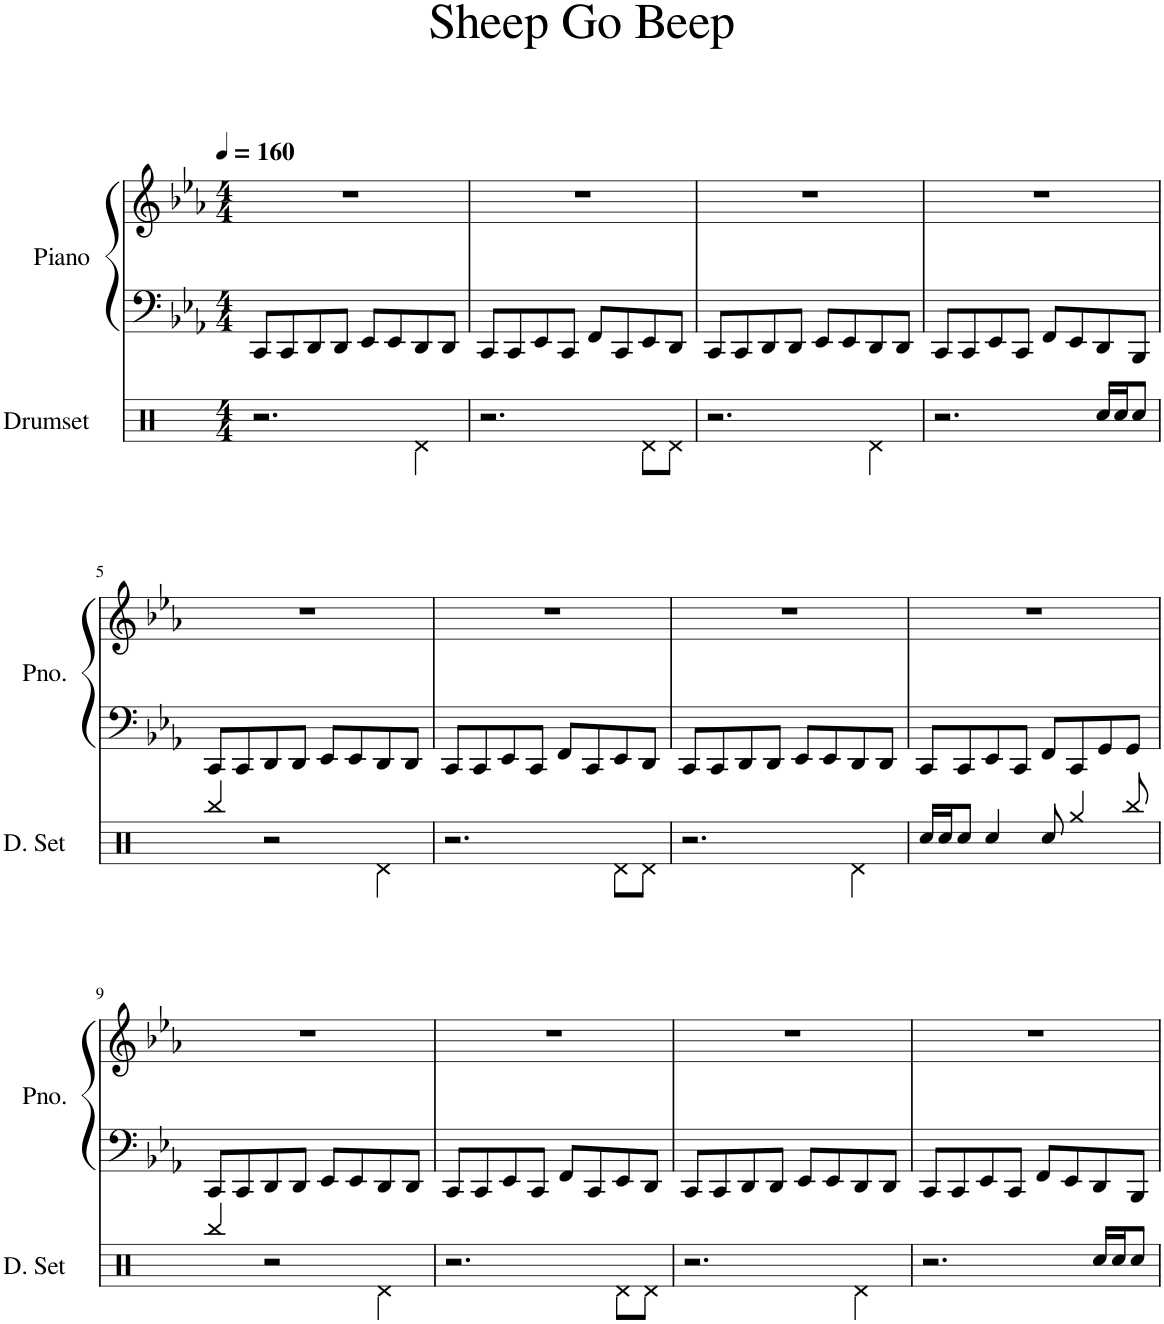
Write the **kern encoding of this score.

**kern	**kern	**kern
*part2	*part1	*part1
*staff3	*staff2	*staff1
*I"Drumset	*I"Piano	*
*I'D. Set	*I'Pno.	*
*clefX	*clefF4	*clefG2
*k[]	*k[b-e-a-]	*k[b-e-a-]
*M4/4	*M4/4	*M4/4
*MM160	*MM160	*MM160
=1	=1	=1
2.r	8CC/L	1r
.	8CC/	.
.	8DD/	.
.	8DD/J	.
.	8EE-/L	.
.	8EE-/	.
4Rd\	8DD/	.
.	8DD/J	.
=2	=2	=2
2.r	8CC/L	1r
.	8CC/	.
.	8EE-/	.
.	8CC/J	.
.	8FF/L	.
.	8CC/	.
8Rd\L	8EE-/	.
8Rd\J	8DD/J	.
=3	=3	=3
2.r	8CC/L	1r
.	8CC/	.
.	8DD/	.
.	8DD/J	.
.	8EE-/L	.
.	8EE-/	.
4Rd\	8DD/	.
.	8DD/J	.
=4	=4	=4
2.r	8CC/L	1r
.	8CC/	.
.	8EE-/	.
.	8CC/J	.
.	8FF/L	.
.	8EE-/	.
16Rcc/LL	8DD/	.
16Rcc/J	.	.
8Rcc/J	8BBB-/J	.
!!LO:LB:g=z
=5	=5	=5
4Rbb/	8CC/L	1r
.	8CC/	.
2r	8DD/	.
.	8DD/J	.
.	8EE-/L	.
.	8EE-/	.
4Rd\	8DD/	.
.	8DD/J	.
=6	=6	=6
2.r	8CC/L	1r
.	8CC/	.
.	8EE-/	.
.	8CC/J	.
.	8FF/L	.
.	8CC/	.
8Rd\L	8EE-/	.
8Rd\J	8DD/J	.
=7	=7	=7
2.r	8CC/L	1r
.	8CC/	.
.	8DD/	.
.	8DD/J	.
.	8EE-/L	.
.	8EE-/	.
4Rd\	8DD/	.
.	8DD/J	.
=8	=8	=8
16Rcc/LL	8CC/L	1r
16Rcc/J	.	.
8Rcc/J	8CC/	.
4Rcc/	8EE-/	.
.	8CC/J	.
8Rcc/	8FF/L	.
4Rgg/	8CC/	.
.	8GG/	.
8Rbb/	8GG/J	.
!!LO:LB:g=z
=9	=9	=9
4Rbb/	8CC/L	1r
.	8CC/	.
2r	8DD/	.
.	8DD/J	.
.	8EE-/L	.
.	8EE-/	.
4Rd\	8DD/	.
.	8DD/J	.
=10	=10	=10
2.r	8CC/L	1r
.	8CC/	.
.	8EE-/	.
.	8CC/J	.
.	8FF/L	.
.	8CC/	.
8Rd\L	8EE-/	.
8Rd\J	8DD/J	.
=11	=11	=11
2.r	8CC/L	1r
.	8CC/	.
.	8DD/	.
.	8DD/J	.
.	8EE-/L	.
.	8EE-/	.
4Rd\	8DD/	.
.	8DD/J	.
=12	=12	=12
2.r	8CC/L	1r
.	8CC/	.
.	8EE-/	.
.	8CC/J	.
.	8FF/L	.
.	8EE-/	.
16Rcc/LL	8DD/	.
16Rcc/J	.	.
8Rcc/J	8BBB-/J	.
=	=	=
*-	*-	*-
